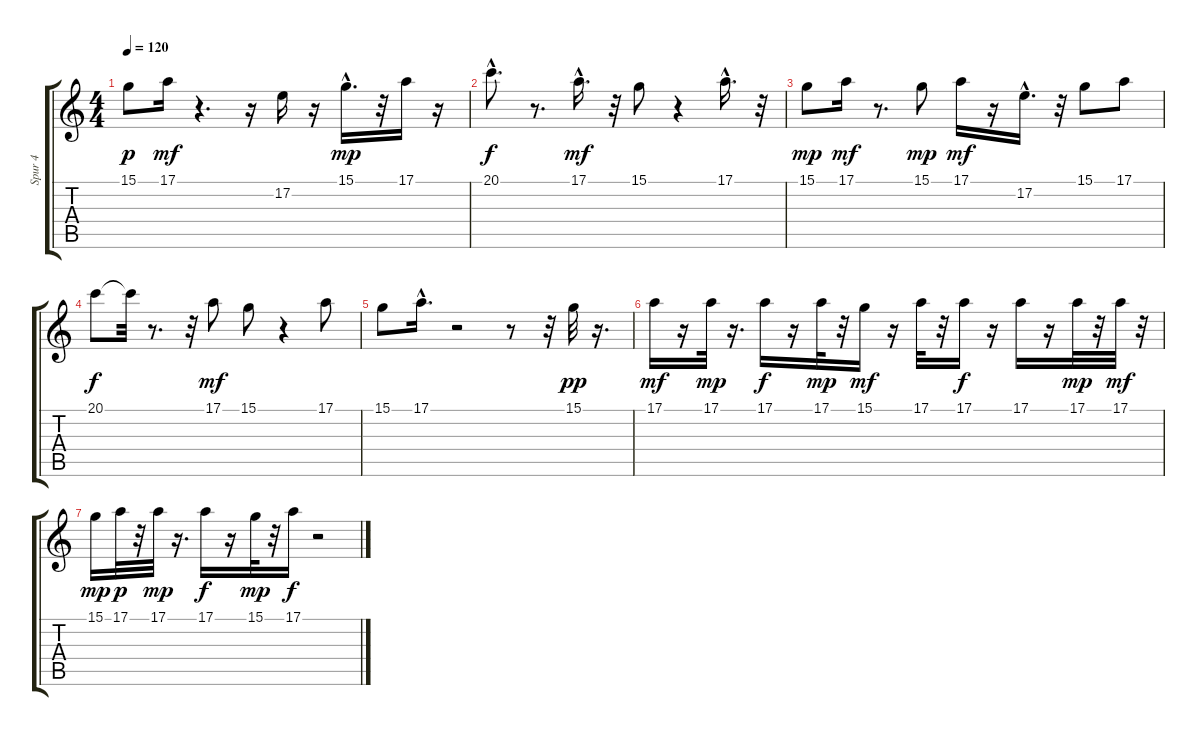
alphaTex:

\track ("Spur 4" "Spur 4") {instrument lead1square}
\staff {score tabs}
\tuning (E4 B3 G3 D3 A2 E2) {hide}
\ts (4 4)
\tempo 120
\clef g2
\ks c
15.1.8{dy p} 17.1.16{dy mf} r.4{d} r.16 17.2.16 r.16 15.1{hac}.16{d dy mp} r.32 17.1.16 r.16 |
20.1{hac}.8{d dy f} r.8{d} 17.1{hac}.16{d dy mf} r.32 15.1.8 r.4 17.1{hac}.16{d} r.32 |
15.1.8{dy mp} 17.1.16{dy mf} r.8{d} 15.1.8{dy mp} 17.1.16{dy mf} r.16 17.2{hac}.16{d} r.32 15.1.8 17.1.8 |
20.1.8{dy f} 20.1{t}.32 r.8{d} r.32 17.1.8{dy mf} 15.1.8 r.4 17.1.8 |
15.1.8 17.1{hac}.16{d} r.2 r.8 r.32 15.1.32{dy pp} r.16{d} |
17.1.16{dy mf} r.16 17.1.32{dy mp} r.16{d} 17.1.16{dy f} r.16 17.1.32{dy mp} r.32 15.1.16{dy mf} r.16 17.1.32 r.32 17.1.16{dy f} r.16 17.1.16 r.16 17.1.32{dy mp} r.32 17.1.32{dy mf} r.32 |
15.1.16{dy mp} 17.1.32{dy p} r.32 17.1.32{dy mp} r.16{d} 17.1.16{dy f} r.16 15.1.32{dy mp} r.32 17.1.16{dy f} r.2
